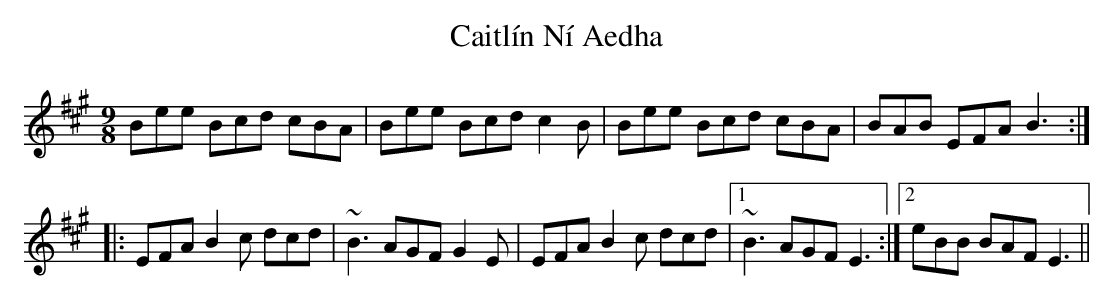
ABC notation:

X:1
T:Caitlín Ní Aedha
M:9/8
K:Emix
Bee Bcd cBA|Bee Bcd c2B|Bee Bcd cBA|BAB EFA B3:|
|:EFA B2c dcd|~B3 AGF G2E|EFA B2c dcd|1 ~B3 AGF E3:|2 eBB BAF E3||
